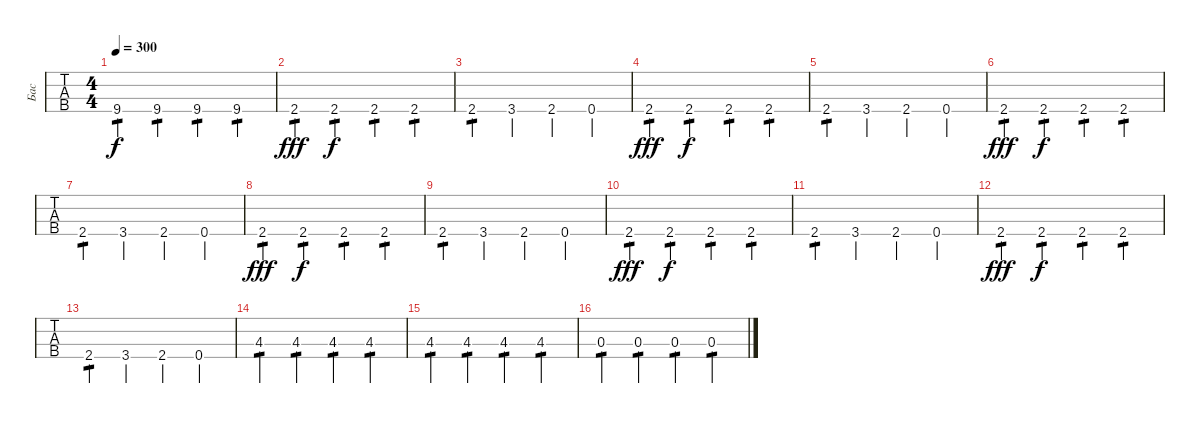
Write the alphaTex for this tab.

\track ("Бас" "Бас") {instrument electricbassfinger}
\staff {tabs}
\tuning (G2 D2 A1 E1) {hide}
\ts (4 4)
\tempo 300
\clef f4
\ks c
9.4.4{tp 1 dy f} 9.4.4{tp 1} 9.4.4{tp 1} 9.4.4{tp 1} |
2.4{hac}.4{tp 1 dy fff} 2.4.4{tp 1 dy f} 2.4.4{tp 1} 2.4.4{tp 1} |
2.4.4{tp 1} 3.4.4 2.4.4 0.4.4 |
2.4{hac}.4{tp 1 dy fff} 2.4.4{tp 1 dy f} 2.4.4{tp 1} 2.4.4{tp 1} |
2.4.4{tp 1} 3.4.4 2.4.4 0.4.4 |
2.4{hac}.4{tp 1 dy fff} 2.4.4{tp 1 dy f} 2.4.4{tp 1} 2.4.4{tp 1} |
2.4.4{tp 1} 3.4.4 2.4.4 0.4.4 |
2.4{hac}.4{tp 1 dy fff} 2.4.4{tp 1 dy f} 2.4.4{tp 1} 2.4.4{tp 1} |
2.4.4{tp 1} 3.4.4 2.4.4 0.4.4 |
2.4{hac}.4{tp 1 dy fff} 2.4.4{tp 1 dy f} 2.4.4{tp 1} 2.4.4{tp 1} |
2.4.4{tp 1} 3.4.4 2.4.4 0.4.4 |
2.4{hac}.4{tp 1 dy fff} 2.4.4{tp 1 dy f} 2.4.4{tp 1} 2.4.4{tp 1} |
2.4.4{tp 1} 3.4.4 2.4.4 0.4.4 |
4.3.4{tp 1} 4.3.4{tp 1} 4.3.4{tp 1} 4.3.4{tp 1} |
4.3.4{tp 1} 4.3.4{tp 1} 4.3.4{tp 1} 4.3.4{tp 1} |
0.3.4{tp 1} 0.3.4{tp 1} 0.3.4{tp 1} 0.3.4{tp 1}
